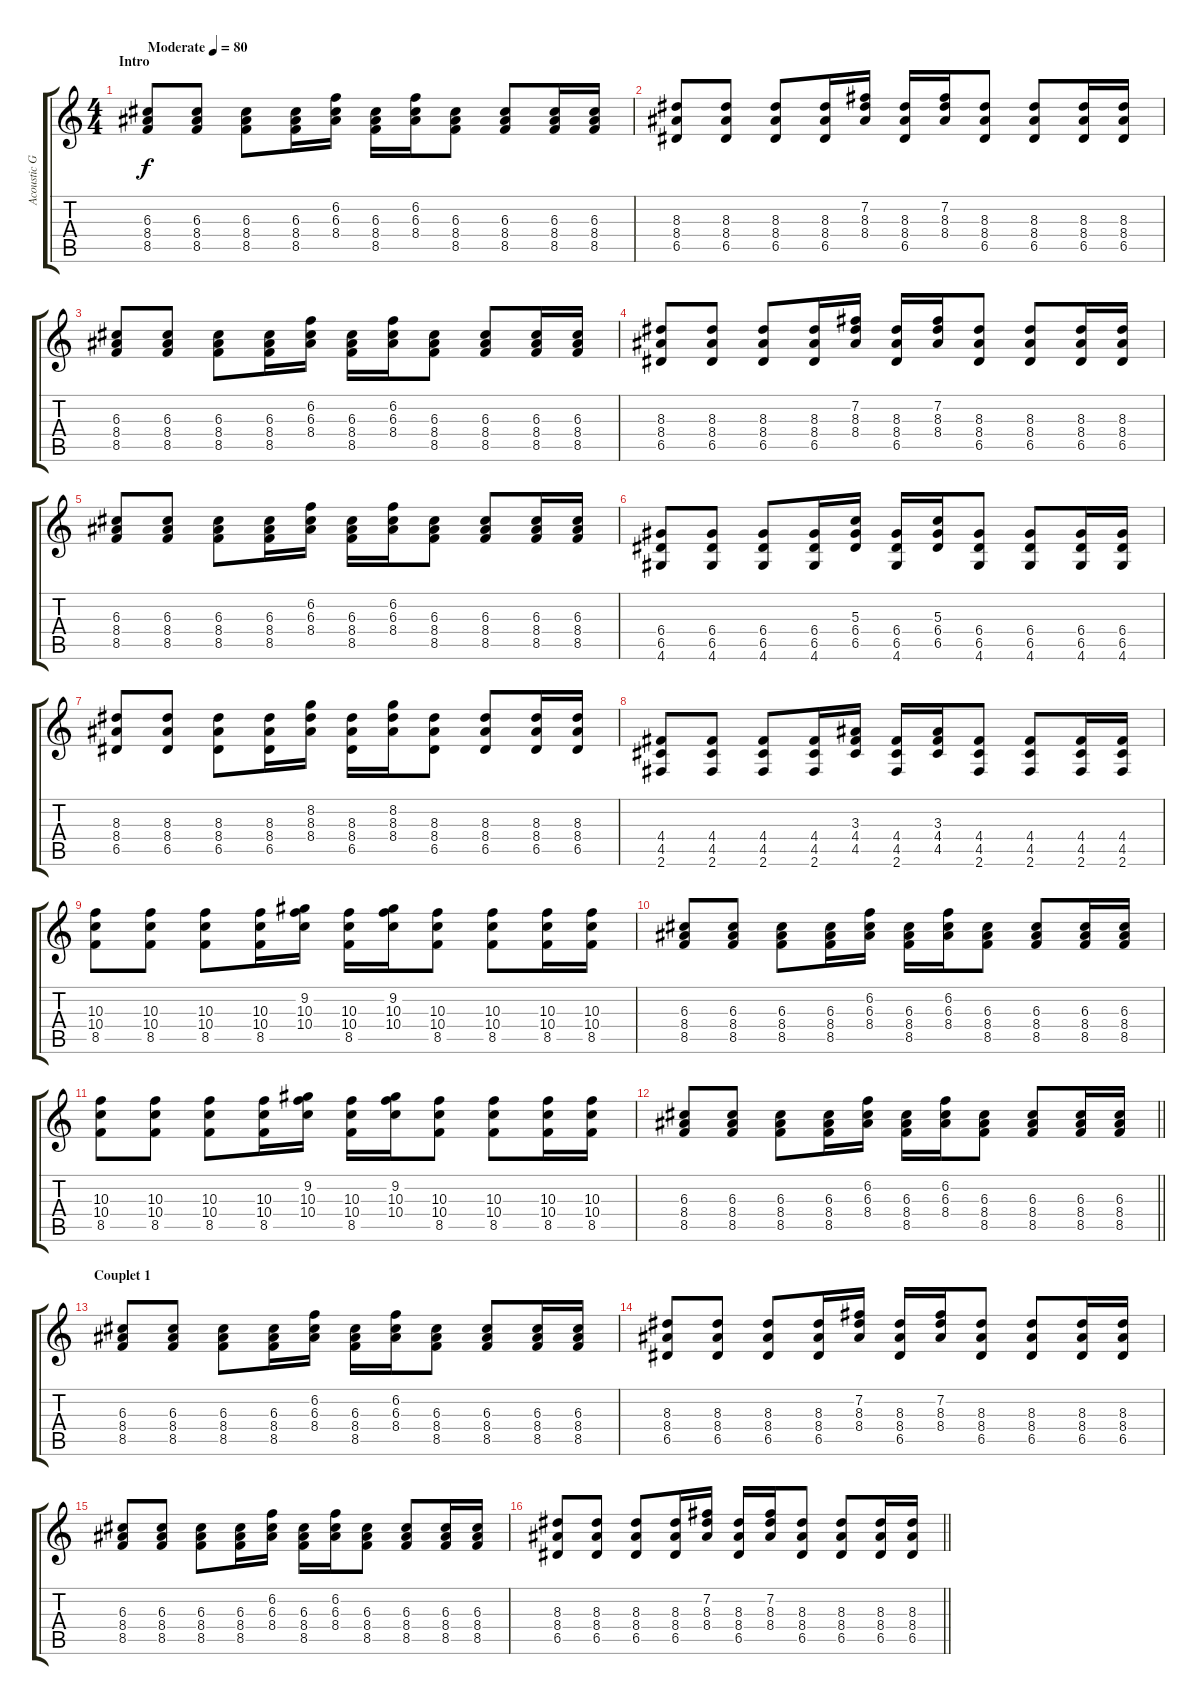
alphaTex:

\track ("Acoustic Guitar" "Acoustic G") {instrument acousticguitarsteel}
\staff {score tabs}
\tuning (E4 B3 G3 D3 A2 E2) {hide}
\ts (4 4)
\section ("" "Intro")
\tempo (80 "Moderate")
\clef g2
\ks c
(6.3 8.4 8.5).8{dy f instrument acousticguitarsteel} (6.3 8.4 8.5).8 (6.3 8.4 8.5).8 (6.3 8.4 8.5).16 (6.2 6.3 8.4).16 (6.3 8.4 8.5).16 (6.2 6.3 8.4).16 (6.3 8.4 8.5).8 (6.3 8.4 8.5).8 (6.3 8.4 8.5).16 (6.3 8.4 8.5).16 |
(8.3 8.4 6.5).8 (8.3 8.4 6.5).8 (8.3 8.4 6.5).8 (8.3 8.4 6.5).16 (7.2 8.3 8.4).16 (8.3 8.4 6.5).16 (7.2 8.3 8.4).16 (8.3 8.4 6.5).8 (8.3 8.4 6.5).8 (8.3 8.4 6.5).16 (8.3 8.4 6.5).16 |
(6.3 8.4 8.5).8 (6.3 8.4 8.5).8 (6.3 8.4 8.5).8 (6.3 8.4 8.5).16 (6.2 6.3 8.4).16 (6.3 8.4 8.5).16 (6.2 6.3 8.4).16 (6.3 8.4 8.5).8 (6.3 8.4 8.5).8 (6.3 8.4 8.5).16 (6.3 8.4 8.5).16 |
(8.3 8.4 6.5).8 (8.3 8.4 6.5).8 (8.3 8.4 6.5).8 (8.3 8.4 6.5).16 (7.2 8.3 8.4).16 (8.3 8.4 6.5).16 (7.2 8.3 8.4).16 (8.3 8.4 6.5).8 (8.3 8.4 6.5).8 (8.3 8.4 6.5).16 (8.3 8.4 6.5).16 |
(6.3 8.4 8.5).8 (6.3 8.4 8.5).8 (6.3 8.4 8.5).8 (6.3 8.4 8.5).16 (6.2 6.3 8.4).16 (6.3 8.4 8.5).16 (6.2 6.3 8.4).16 (6.3 8.4 8.5).8 (6.3 8.4 8.5).8 (6.3 8.4 8.5).16 (6.3 8.4 8.5).16 |
(6.4 6.5 4.6).8 (6.4 6.5 4.6).8 (6.4 6.5 4.6).8 (6.4 6.5 4.6).16 (5.3 6.4 6.5).16 (6.4 6.5 4.6).16 (5.3 6.4 6.5).16 (6.4 6.5 4.6).8 (6.4 6.5 4.6).8 (6.4 6.5 4.6).16 (6.4 6.5 4.6).16 |
(8.3 8.4 6.5).8 (8.3 8.4 6.5).8 (8.3 8.4 6.5).8 (8.3 8.4 6.5).16 (8.2 8.3 8.4).16 (8.3 8.4 6.5).16 (8.2 8.3 8.4).16 (8.3 8.4 6.5).8 (8.3 8.4 6.5).8 (8.3 8.4 6.5).16 (8.3 8.4 6.5).16 |
(4.4 4.5 2.6).8 (4.4 4.5 2.6).8 (4.4 4.5 2.6).8 (4.4 4.5 2.6).16 (3.3 4.4 4.5).16 (4.4 4.5 2.6).16 (3.3 4.4 4.5).16 (4.4 4.5 2.6).8 (4.4 4.5 2.6).8 (4.4 4.5 2.6).16 (4.4 4.5 2.6).16 |
(10.3 10.4 8.5).8 (10.3 10.4 8.5).8 (10.3 10.4 8.5).8 (10.3 10.4 8.5).16 (9.2 10.3 10.4).16 (10.3 10.4 8.5).16 (9.2 10.3 10.4).16 (10.3 10.4 8.5).8 (10.3 10.4 8.5).8 (10.3 10.4 8.5).16 (10.3 10.4 8.5).16 |
(6.3 8.4 8.5).8 (6.3 8.4 8.5).8 (6.3 8.4 8.5).8 (6.3 8.4 8.5).16 (6.2 6.3 8.4).16 (6.3 8.4 8.5).16 (6.2 6.3 8.4).16 (6.3 8.4 8.5).8 (6.3 8.4 8.5).8 (6.3 8.4 8.5).16 (6.3 8.4 8.5).16 |
(10.3 10.4 8.5).8 (10.3 10.4 8.5).8 (10.3 10.4 8.5).8 (10.3 10.4 8.5).16 (9.2 10.3 10.4).16 (10.3 10.4 8.5).16 (9.2 10.3 10.4).16 (10.3 10.4 8.5).8 (10.3 10.4 8.5).8 (10.3 10.4 8.5).16 (10.3 10.4 8.5).16 |
\barLineRight lightlight
(6.3 8.4 8.5).8 (6.3 8.4 8.5).8 (6.3 8.4 8.5).8 (6.3 8.4 8.5).16 (6.2 6.3 8.4).16 (6.3 8.4 8.5).16 (6.2 6.3 8.4).16 (6.3 8.4 8.5).8 (6.3 8.4 8.5).8 (6.3 8.4 8.5).16 (6.3 8.4 8.5).16 |
\section ("" "Couplet 1")
(6.3 8.4 8.5).8 (6.3 8.4 8.5).8 (6.3 8.4 8.5).8 (6.3 8.4 8.5).16 (6.2 6.3 8.4).16 (6.3 8.4 8.5).16 (6.2 6.3 8.4).16 (6.3 8.4 8.5).8 (6.3 8.4 8.5).8 (6.3 8.4 8.5).16 (6.3 8.4 8.5).16 |
(8.3 8.4 6.5).8 (8.3 8.4 6.5).8 (8.3 8.4 6.5).8 (8.3 8.4 6.5).16 (7.2 8.3 8.4).16 (8.3 8.4 6.5).16 (7.2 8.3 8.4).16 (8.3 8.4 6.5).8 (8.3 8.4 6.5).8 (8.3 8.4 6.5).16 (8.3 8.4 6.5).16 |
(6.3 8.4 8.5).8 (6.3 8.4 8.5).8 (6.3 8.4 8.5).8 (6.3 8.4 8.5).16 (6.2 6.3 8.4).16 (6.3 8.4 8.5).16 (6.2 6.3 8.4).16 (6.3 8.4 8.5).8 (6.3 8.4 8.5).8 (6.3 8.4 8.5).16 (6.3 8.4 8.5).16 |
\barLineRight lightlight
(8.3 8.4 6.5).8 (8.3 8.4 6.5).8 (8.3 8.4 6.5).8 (8.3 8.4 6.5).16 (7.2 8.3 8.4).16 (8.3 8.4 6.5).16 (7.2 8.3 8.4).16 (8.3 8.4 6.5).8 (8.3 8.4 6.5).8 (8.3 8.4 6.5).16 (8.3 8.4 6.5).16
